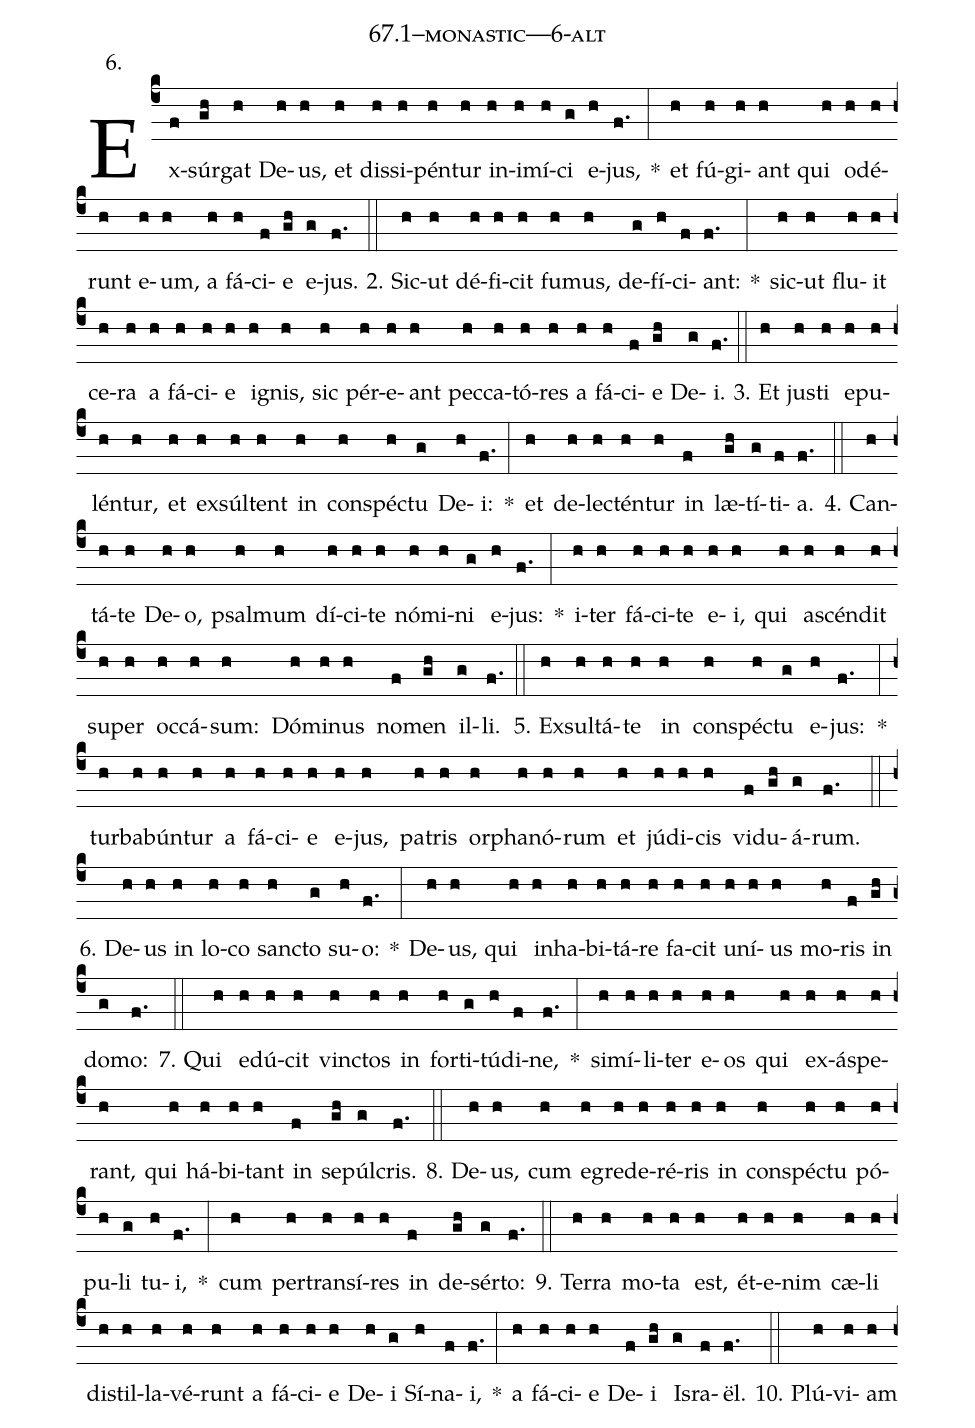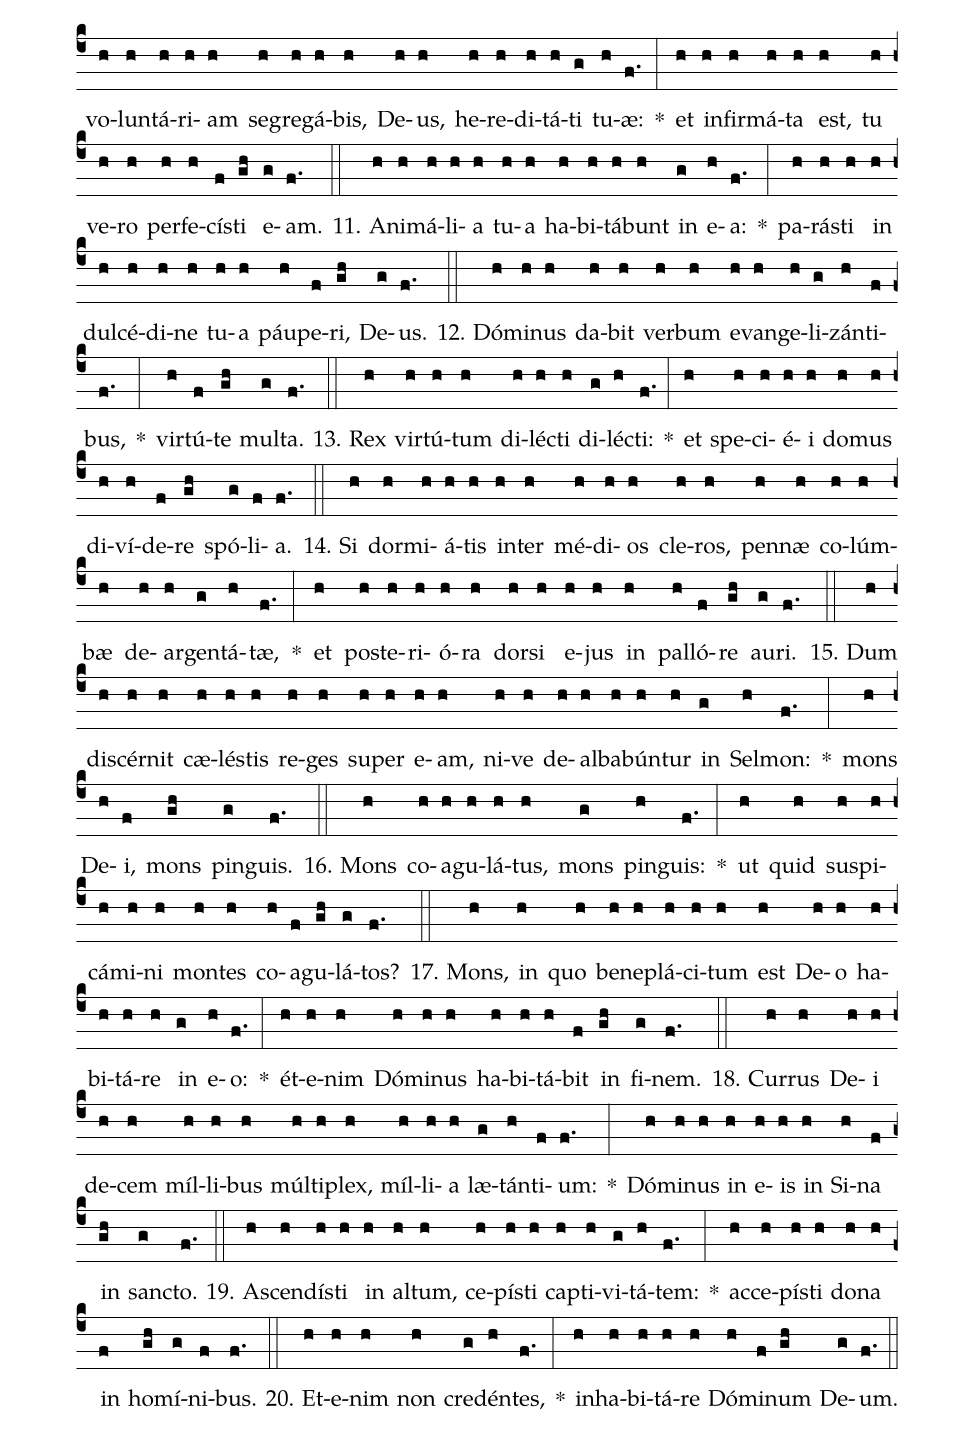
name: 67.1--monastic---6-alt;
annotation: 6.;
%%
(c4)Ex(f)súr(gh)gat(h) De(h)us,(h) et(h) dis(h)si(h)pén(h)tur(h) in(h)i(h)mí(h)ci(g) e(h)jus,(f.) *(:) et(h) fú(h)gi(h)ant(h) qui(h) o(h)dé(h)runt(h) e(h)um,(h) a(h) fá(h)ci(f)e(gh) e(g)jus.(f.) (::)
2. Sic(h)ut(h) dé(h)fi(h)cit(h) fu(h)mus,(h) de(g)fí(h)ci(f)ant:(f.) *(:) sic(h)ut(h) flu(h)it(h) ce(h)ra(h) a(h) fá(h)ci(h)e(h) i(h)gnis,(h) sic(h) pér(h)e(h)ant(h) pec(h)ca(h)tó(h)res(h) a(h) fá(h)ci(f)e(gh) De(g)i.(f.) (::)
3. Et(h) jus(h)ti(h) e(h)pu(h)lén(h)tur,(h) et(h) ex(h)súl(h)tent(h) in(h) con(h)spéc(h)tu(g) De(h)i:(f.) *(:) et(h) de(h)lec(h)tén(h)tur(h) in(f) læ(gh)tí(g)ti(f)a.(f.) (::)
4. Can(h)tá(h)te(h) De(h)o,(h) psal(h)mum(h) dí(h)ci(h)te(h) nó(h)mi(h)ni(g) e(h)jus:(f.) *(:) i(h)ter(h) fá(h)ci(h)te(h) e(h)i,(h) qui(h) a(h)scén(h)dit(h) su(h)per(h) oc(h)cá(h)sum:(h) Dó(h)mi(h)nus(h) no(f)men(gh) il(g)li.(f.) (::)
5. Ex(h)sul(h)tá(h)te(h) in(h) con(h)spéc(h)tu(g) e(h)jus:(f.) *(:) tur(h)ba(h)bún(h)tur(h) a(h) fá(h)ci(h)e(h) e(h)jus,(h) pa(h)tris(h) or(h)pha(h)nó(h)rum(h) et(h) jú(h)di(h)cis(h) vi(f)du(gh)á(g)rum.(f.) (::)
6. De(h)us(h) in(h) lo(h)co(h) sanc(h)to(g) su(h)o:(f.) *(:) De(h)us,(h) qui(h) in(h)ha(h)bi(h)tá(h)re(h) fa(h)cit(h) u(h)ní(h)us(h) mo(h)ris(f) in(gh) do(g)mo:(f.) (::)
7. Qui(h) e(h)dú(h)cit(h) vinc(h)tos(h) in(h) for(h)ti(g)tú(h)di(f)ne,(f.) *(:) si(h)mí(h)li(h)ter(h) e(h)os(h) qui(h) ex(h)ás(h)pe(h)rant,(h) qui(h) há(h)bi(h)tant(h) in(f) se(gh)púl(g)cris.(f.) (::)
8. De(h)us,(h) cum(h) e(h)gre(h)de(h)ré(h)ris(h) in(h) con(h)spéc(h)tu(h) pó(h)pu(h)li(g) tu(h)i,(f.) *(:) cum(h) per(h)trans(h)í(h)res(h) in(f) de(gh)sér(g)to:(f.) (::)
9. Ter(h)ra(h) mo(h)ta(h) est,(h) ét(h)e(h)nim(h) cæ(h)li(h) di(h)stil(h)la(h)vé(h)runt(h) a(h) fá(h)ci(h)e(h) De(h)i(g) Sí(h)na(f)i,(f.) *(:) a(h) fá(h)ci(h)e(h) De(f)i(gh) Is(g)ra(f)ël.(f.) (::)
10. Plú(h)vi(h)am(h) vo(h)lun(h)tá(h)ri(h)am(h) se(h)gre(h)gá(h)bis,(h) De(h)us,(h) he(h)re(h)di(h)tá(h)ti(g) tu(h)æ:(f.) *(:) et(h) in(h)fir(h)má(h)ta(h) est,(h) tu(h) ve(h)ro(h) per(h)fe(h)cís(f)ti(gh) e(g)am.(f.) (::)
11. A(h)ni(h)má(h)li(h)a(h) tu(h)a(h) ha(h)bi(h)tá(h)bunt(h) in(g) e(h)a:(f.) *(:) pa(h)rás(h)ti(h) in(h) dul(h)cé(h)di(h)ne(h) tu(h)a(h) páu(h)pe(f)ri,(gh) De(g)us.(f.) (::)
12. Dó(h)mi(h)nus(h) da(h)bit(h) ver(h)bum(h) e(h)van(h)ge(h)li(g)zán(h)ti(f)bus,(f.) *(:) vir(h)tú(f)te(gh) mul(g)ta.(f.) (::)
13. Rex(h) vir(h)tú(h)tum(h) di(h)léc(h)ti(h) di(g)léc(h)ti:(f.) *(:) et(h) spe(h)ci(h)é(h)i(h) do(h)mus(h) di(h)ví(h)de(f)re(gh) spó(g)li(f)a.(f.) (::)
14. Si(h) dor(h)mi(h)á(h)tis(h) in(h)ter(h) mé(h)di(h)os(h) cle(h)ros,(h) pen(h)næ(h) co(h)lúm(h)bæ(h) de(h)ar(h)gen(g)tá(h)tæ,(f.) *(:) et(h) post(h)e(h)ri(h)ó(h)ra(h) dor(h)si(h) e(h)jus(h) in(h) pal(h)ló(f)re(gh) au(g)ri.(f.) (::)
15. Dum(h) di(h)scér(h)nit(h) cæ(h)lés(h)tis(h) re(h)ges(h) su(h)per(h) e(h)am,(h) ni(h)ve(h) de(h)al(h)ba(h)bún(h)tur(h) in(g) Sel(h)mon:(f.) *(:) mons(h) De(h)i,(f) mons(gh) pin(g)guis.(f.) (::)
16. Mons(h) co(h)a(h)gu(h)lá(h)tus,(h) mons(g) pin(h)guis:(f.) *(:) ut(h) quid(h) su(h)spi(h)cá(h)mi(h)ni(h) mon(h)tes(h) co(h)a(f)gu(gh)lá(g)tos?(f.) (::)
17. Mons,(h) in(h) quo(h) be(h)ne(h)plá(h)ci(h)tum(h) est(h) De(h)o(h) ha(h)bi(h)tá(h)re(h) in(g) e(h)o:(f.) *(:) ét(h)e(h)nim(h) Dó(h)mi(h)nus(h) ha(h)bi(h)tá(h)bit(f) in(gh) fi(g)nem.(f.) (::)
18. Cur(h)rus(h) De(h)i(h) de(h)cem(h) míl(h)li(h)bus(h) múl(h)ti(h)plex,(h) míl(h)li(h)a(h) læ(g)tán(h)ti(f)um:(f.) *(:) Dó(h)mi(h)nus(h) in(h) e(h)is(h) in(h) Si(h)na(f) in(gh) sanc(g)to.(f.) (::)
19. A(h)scen(h)dís(h)ti(h) in(h) al(h)tum,(h) ce(h)pís(h)ti(h) cap(h)ti(h)vi(g)tá(h)tem:(f.) *(:) ac(h)ce(h)pís(h)ti(h) do(h)na(h) in(f) ho(gh)mí(g)ni(f)bus.(f.) (::)
20. Et(h)e(h)nim(h) non(h) cre(g)dén(h)tes,(f.) *(:) in(h)ha(h)bi(h)tá(h)re(h) Dó(h)mi(f)num(gh) De(g)um.(f.) (::)
